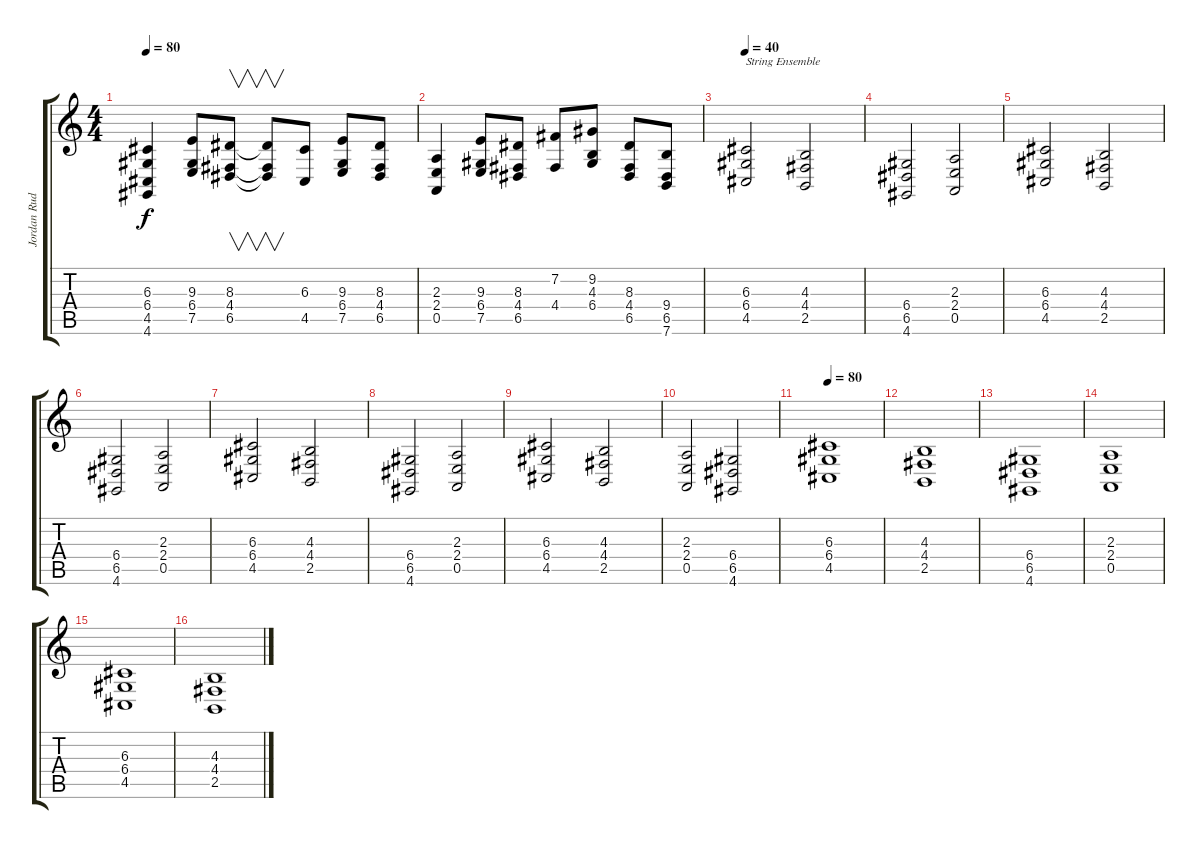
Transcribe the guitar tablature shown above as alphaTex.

\track ("Jordan Rudess - Keyboard" "Jordan Rud") {instrument stringensemble1}
\staff {score tabs}
\tuning (E4 B3 G3 D3 A2 E2) {hide}
\ts (4 4)
\tempo 80
\clef g2
\ks c
(6.3 6.4 4.5 4.6).4{dy f} (9.3 6.4 7.5).8 (8.3 4.4 6.5).8{v} (8.3{t} 4.4{t} 6.5{t}).8{v} (6.3 4.5).8 (9.3 6.4 7.5).8 (8.3 4.4 6.5).8 |
(2.3 2.4 0.5).4 (9.3 6.4 7.5).8 (8.3 4.4 6.5).8 (7.2 4.4).8 (9.2 4.3 6.4).8 (8.3 4.4 6.5).8 (9.4 6.5 7.6).8 |
\tempo 40
(6.3 6.4 4.5).2{txt "String Ensemble" instrument stringensemble1} (4.3 4.4 2.5).2 |
(6.4 6.5 4.6).2 (2.3 2.4 0.5).2 |
(6.3 6.4 4.5).2 (4.3 4.4 2.5).2 |
(6.4 6.5 4.6).2 (2.3 2.4 0.5).2 |
(6.3 6.4 4.5).2 (4.3 4.4 2.5).2 |
(6.4 6.5 4.6).2 (2.3 2.4 0.5).2 |
(6.3 6.4 4.5).2 (4.3 4.4 2.5).2 |
(2.3 2.4 0.5).2 (6.4 6.5 4.6).2 |
\tempo 80
(6.3 6.4 4.5).1 |
(4.3 4.4 2.5).1 |
(6.4 6.5 4.6).1 |
(2.3 2.4 0.5).1 |
(6.3 6.4 4.5).1 |
(4.3 4.4 2.5).1
